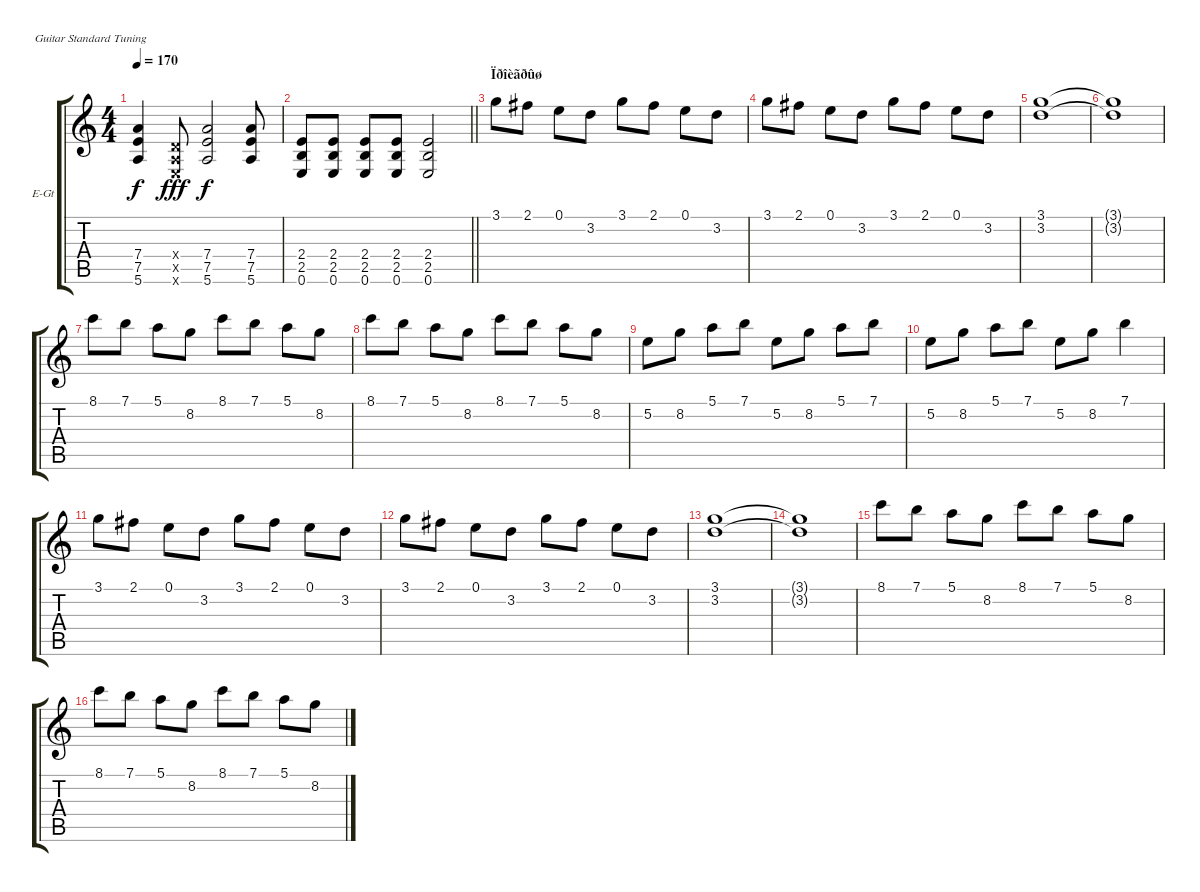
\bracketExtendMode groupsimilarinstruments
\firstSystemTrackNameOrientation horizontal
\otherSystemsTrackNameOrientation horizontal
\track ("Þðèé Êàñïàðÿí" "E-Gt") {solo instrument electricguitarmuted}
\staff {score tabs}
\tuning (E4 B3 G3 D3 A2 E2)
\ts (4 4)
\tempo 170
\clef g2
\ks c
(7.4 7.5 5.6).4{dy f} (0.4{x} 0.5{x} 0.6{x}).8{dy fff} (7.4 7.5 5.6).2{dy f} (7.4 7.5 5.6).8 |
\barLineRight lightlight
(2.4 2.5 0.6).8 (2.4 2.5 0.6).8 (2.4 2.5 0.6).8 (2.4 2.5 0.6).8 (2.4 2.5 0.6).2 |
\section ("" "Ïðîèãðûø")
3.1.8 2.1.8 0.1.8 3.2.8 3.1.8 2.1.8 0.1.8 3.2.8 |
3.1.8 2.1.8 0.1.8 3.2.8 3.1.8 2.1.8 0.1.8 3.2.8 |
(3.1 3.2).1 |
(3.1{t} 3.2{t}).1 |
8.1.8 7.1.8 5.1.8 8.2.8 8.1.8 7.1.8 5.1.8 8.2.8 |
8.1.8 7.1.8 5.1.8 8.2.8 8.1.8 7.1.8 5.1.8 8.2.8 |
5.2.8 8.2.8 5.1.8 7.1.8 5.2.8 8.2.8 5.1.8 7.1.8 |
5.2.8 8.2.8 5.1.8 7.1.8 5.2.8 8.2.8 7.1.4 |
3.1.8 2.1.8 0.1.8 3.2.8 3.1.8 2.1.8 0.1.8 3.2.8 |
3.1.8 2.1.8 0.1.8 3.2.8 3.1.8 2.1.8 0.1.8 3.2.8 |
(3.1 3.2).1 |
(3.1{t} 3.2{t}).1 |
8.1.8 7.1.8 5.1.8 8.2.8 8.1.8 7.1.8 5.1.8 8.2.8 |
8.1.8 7.1.8 5.1.8 8.2.8 8.1.8 7.1.8 5.1.8 8.2.8
